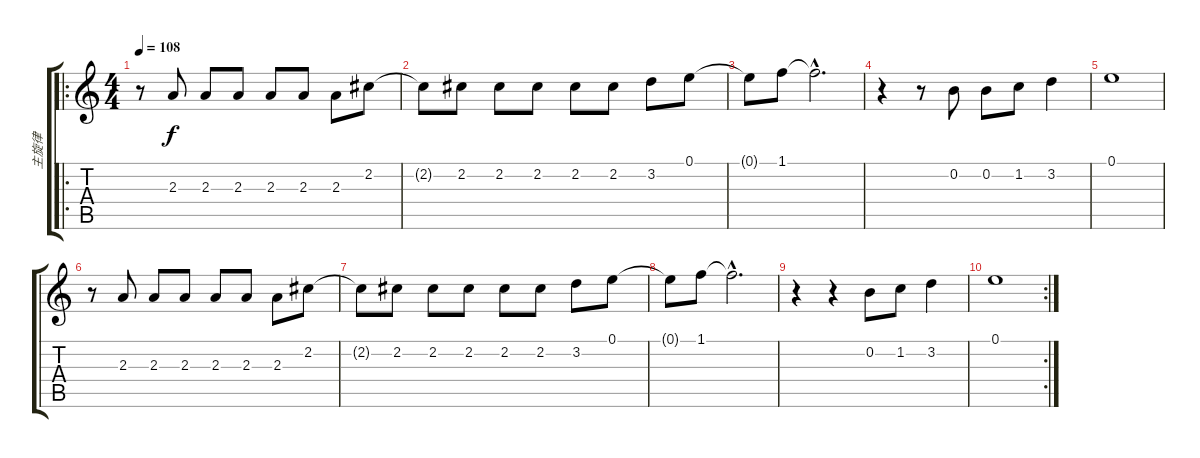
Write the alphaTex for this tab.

\track ("主旋律" "主旋律") {instrument distortionguitar}
\staff {score tabs}
\tuning (E4 B3 G3 D3 A2 E2) {hide}
\ro
\ts (4 4)
\tempo 108
\clef g2
\ks c
r.8{dy f} 2.3.8 2.3.8 2.3.8 2.3.8 2.3.8 2.3.8 2.2.8 |
2.2{t}.8 2.2.8 2.2.8 2.2.8 2.2.8 2.2.8 3.2.8 0.1.8 |
0.1{t}.8 1.1.8 1.1{hac t}.2{d} |
r.4 r.8 0.2.8 0.2.8 1.2.8 3.2.4 |
0.1.1 |
r.8 2.3.8 2.3.8 2.3.8 2.3.8 2.3.8 2.3.8 2.2.8 |
2.2{t}.8 2.2.8 2.2.8 2.2.8 2.2.8 2.2.8 3.2.8 0.1.8 |
0.1{t}.8 1.1.8 1.1{hac t}.2{d} |
r.4 r.4 0.2.8 1.2.8 3.2.4 |
\rc 2
0.1.1
